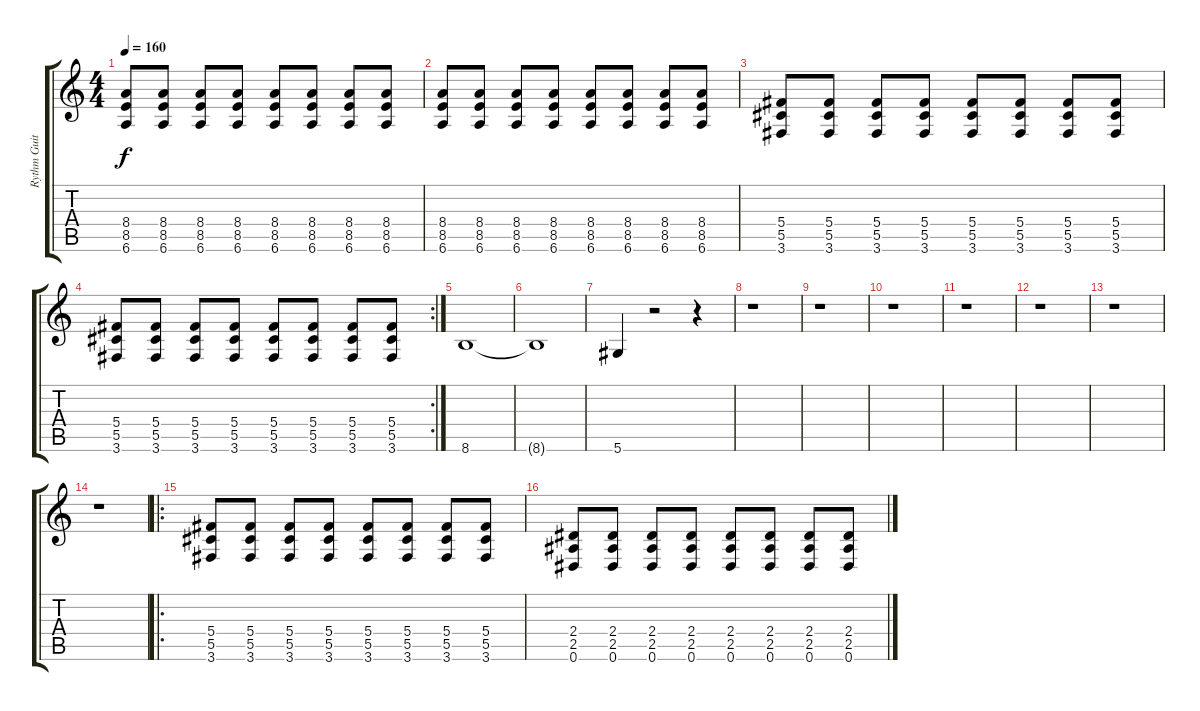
\track ("Rythm Guitar" "Rythm Guit") {instrument distortionguitar}
\staff {score tabs}
\tuning (Eb4 Bb3 Gb3 Db3 Ab2 Eb2) {hide}
\ts (4 4)
\tempo 160
\clef g2
\ks c
(8.4 8.5 6.6).8{dy f} (8.4 8.5 6.6).8 (8.4 8.5 6.6).8 (8.4 8.5 6.6).8 (8.4 8.5 6.6).8 (8.4 8.5 6.6).8 (8.4 8.5 6.6).8 (8.4 8.5 6.6).8 |
(8.4 8.5 6.6).8 (8.4 8.5 6.6).8 (8.4 8.5 6.6).8 (8.4 8.5 6.6).8 (8.4 8.5 6.6).8 (8.4 8.5 6.6).8 (8.4 8.5 6.6).8 (8.4 8.5 6.6).8 |
(5.4 5.5 3.6).8 (5.4 5.5 3.6).8 (5.4 5.5 3.6).8 (5.4 5.5 3.6).8 (5.4 5.5 3.6).8 (5.4 5.5 3.6).8 (5.4 5.5 3.6).8 (5.4 5.5 3.6).8 |
\rc 2
(5.4 5.5 3.6).8 (5.4 5.5 3.6).8 (5.4 5.5 3.6).8 (5.4 5.5 3.6).8 (5.4 5.5 3.6).8 (5.4 5.5 3.6).8 (5.4 5.5 3.6).8 (5.4 5.5 3.6).8 |
8.6.1 |
8.6{t}.1 |
5.6.4 r.2 r.4 |
r.1 |
r.1 |
r.1 |
r.1 |
r.1 |
r.1 |
r.1 |
\ro
(5.4 5.5 3.6).8 (5.4 5.5 3.6).8 (5.4 5.5 3.6).8 (5.4 5.5 3.6).8 (5.4 5.5 3.6).8 (5.4 5.5 3.6).8 (5.4 5.5 3.6).8 (5.4 5.5 3.6).8 |
(2.4 2.5 0.6).8 (2.4 2.5 0.6).8 (2.4 2.5 0.6).8 (2.4 2.5 0.6).8 (2.4 2.5 0.6).8 (2.4 2.5 0.6).8 (2.4 2.5 0.6).8 (2.4 2.5 0.6).8
